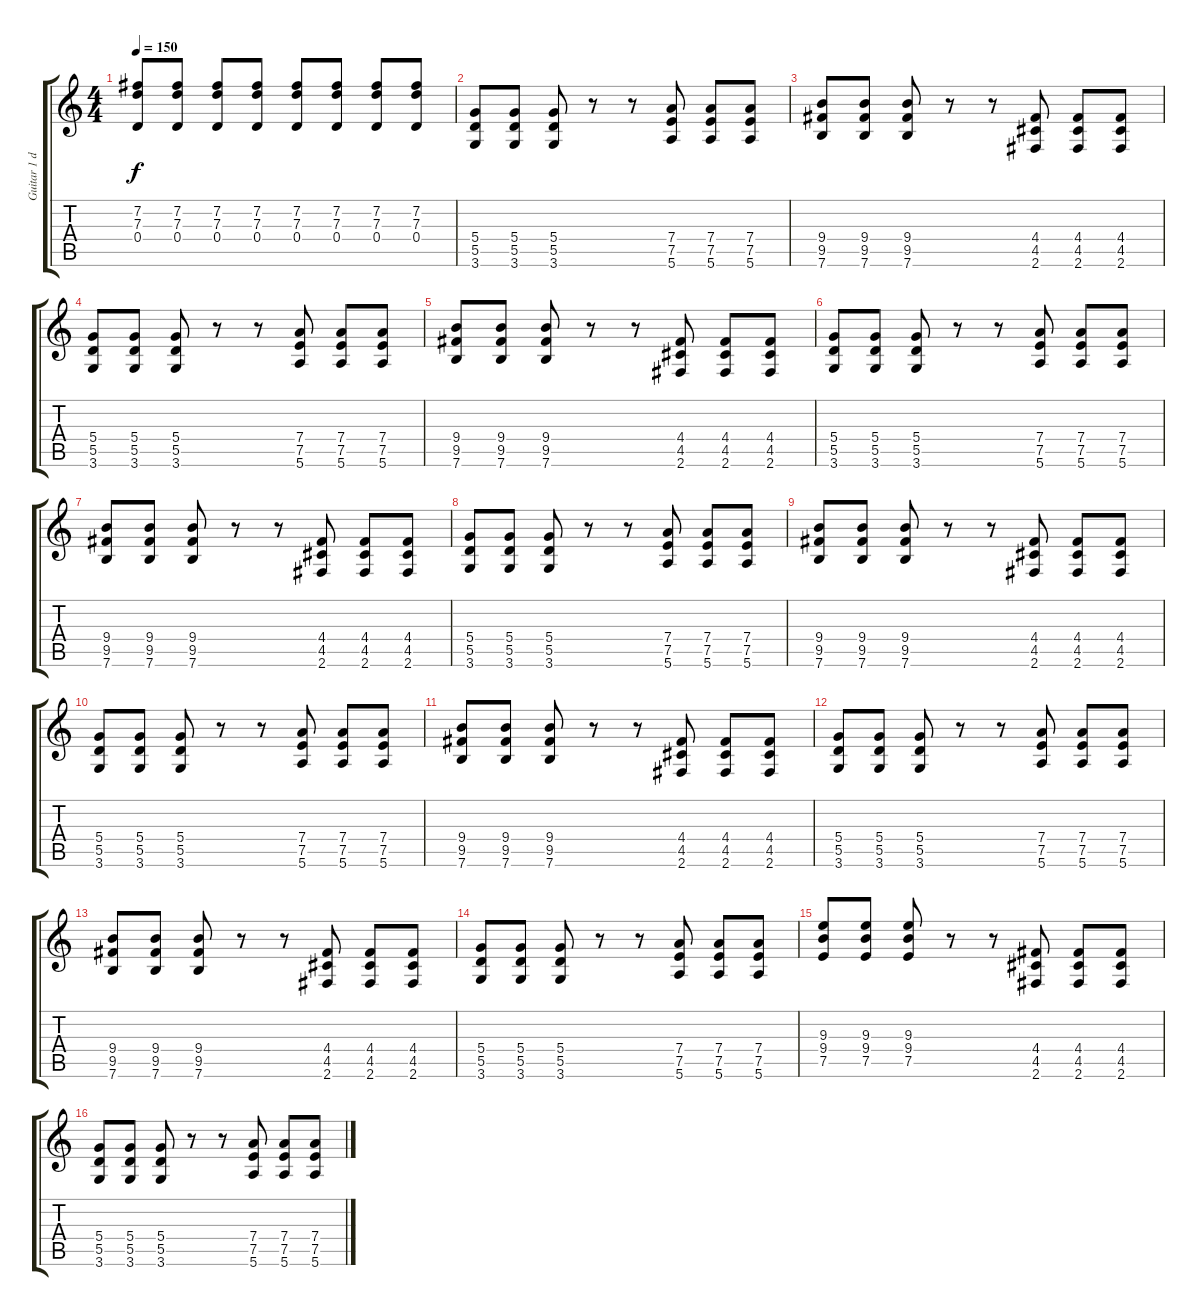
\track ("Guitar 1 distort" "Guitar 1 d") {solo instrument distortionguitar}
\staff {score tabs}
\tuning (E4 B3 G3 D3 A2 E2) {hide}
\ts (4 4)
\tempo 150
\clef g2
\ks c
(7.2 7.3 0.4).8{dy f} (7.2 7.3 0.4).8 (7.2 7.3 0.4).8 (7.2 7.3 0.4).8 (7.2 7.3 0.4).8 (7.2 7.3 0.4).8 (7.2 7.3 0.4).8 (7.2 7.3 0.4).8 |
(5.4 5.5 3.6).8 (5.4 5.5 3.6).8 (5.4 5.5 3.6).8 r.8 r.8 (7.4 7.5 5.6).8 (7.4 7.5 5.6).8 (7.4 7.5 5.6).8 |
(9.4 9.5 7.6).8 (9.4 9.5 7.6).8 (9.4 9.5 7.6).8 r.8 r.8 (4.4 4.5 2.6).8 (4.4 4.5 2.6).8 (4.4 4.5 2.6).8 |
(5.4 5.5 3.6).8 (5.4 5.5 3.6).8 (5.4 5.5 3.6).8 r.8 r.8 (7.4 7.5 5.6).8 (7.4 7.5 5.6).8 (7.4 7.5 5.6).8 |
(9.4 9.5 7.6).8 (9.4 9.5 7.6).8 (9.4 9.5 7.6).8 r.8 r.8 (4.4 4.5 2.6).8 (4.4 4.5 2.6).8 (4.4 4.5 2.6).8 |
(5.4 5.5 3.6).8 (5.4 5.5 3.6).8 (5.4 5.5 3.6).8 r.8 r.8 (7.4 7.5 5.6).8 (7.4 7.5 5.6).8 (7.4 7.5 5.6).8 |
(9.4 9.5 7.6).8 (9.4 9.5 7.6).8 (9.4 9.5 7.6).8 r.8 r.8 (4.4 4.5 2.6).8 (4.4 4.5 2.6).8 (4.4 4.5 2.6).8 |
(5.4 5.5 3.6).8 (5.4 5.5 3.6).8 (5.4 5.5 3.6).8 r.8 r.8 (7.4 7.5 5.6).8 (7.4 7.5 5.6).8 (7.4 7.5 5.6).8 |
(9.4 9.5 7.6).8 (9.4 9.5 7.6).8 (9.4 9.5 7.6).8 r.8 r.8 (4.4 4.5 2.6).8 (4.4 4.5 2.6).8 (4.4 4.5 2.6).8 |
(5.4 5.5 3.6).8 (5.4 5.5 3.6).8 (5.4 5.5 3.6).8 r.8 r.8 (7.4 7.5 5.6).8 (7.4 7.5 5.6).8 (7.4 7.5 5.6).8 |
(9.4 9.5 7.6).8 (9.4 9.5 7.6).8 (9.4 9.5 7.6).8 r.8 r.8 (4.4 4.5 2.6).8 (4.4 4.5 2.6).8 (4.4 4.5 2.6).8 |
(5.4 5.5 3.6).8 (5.4 5.5 3.6).8 (5.4 5.5 3.6).8 r.8 r.8 (7.4 7.5 5.6).8 (7.4 7.5 5.6).8 (7.4 7.5 5.6).8 |
(9.4 9.5 7.6).8 (9.4 9.5 7.6).8 (9.4 9.5 7.6).8 r.8 r.8 (4.4 4.5 2.6).8 (4.4 4.5 2.6).8 (4.4 4.5 2.6).8 |
(5.4 5.5 3.6).8 (5.4 5.5 3.6).8 (5.4 5.5 3.6).8 r.8 r.8 (7.4 7.5 5.6).8 (7.4 7.5 5.6).8 (7.4 7.5 5.6).8 |
(9.3 9.4 7.5).8 (9.3 9.4 7.5).8 (9.3 9.4 7.5).8 r.8 r.8 (4.4 4.5 2.6).8 (4.4 4.5 2.6).8 (4.4 4.5 2.6).8 |
(5.4 5.5 3.6).8 (5.4 5.5 3.6).8 (5.4 5.5 3.6).8 r.8 r.8 (7.4 7.5 5.6).8 (7.4 7.5 5.6).8 (7.4 7.5 5.6).8
